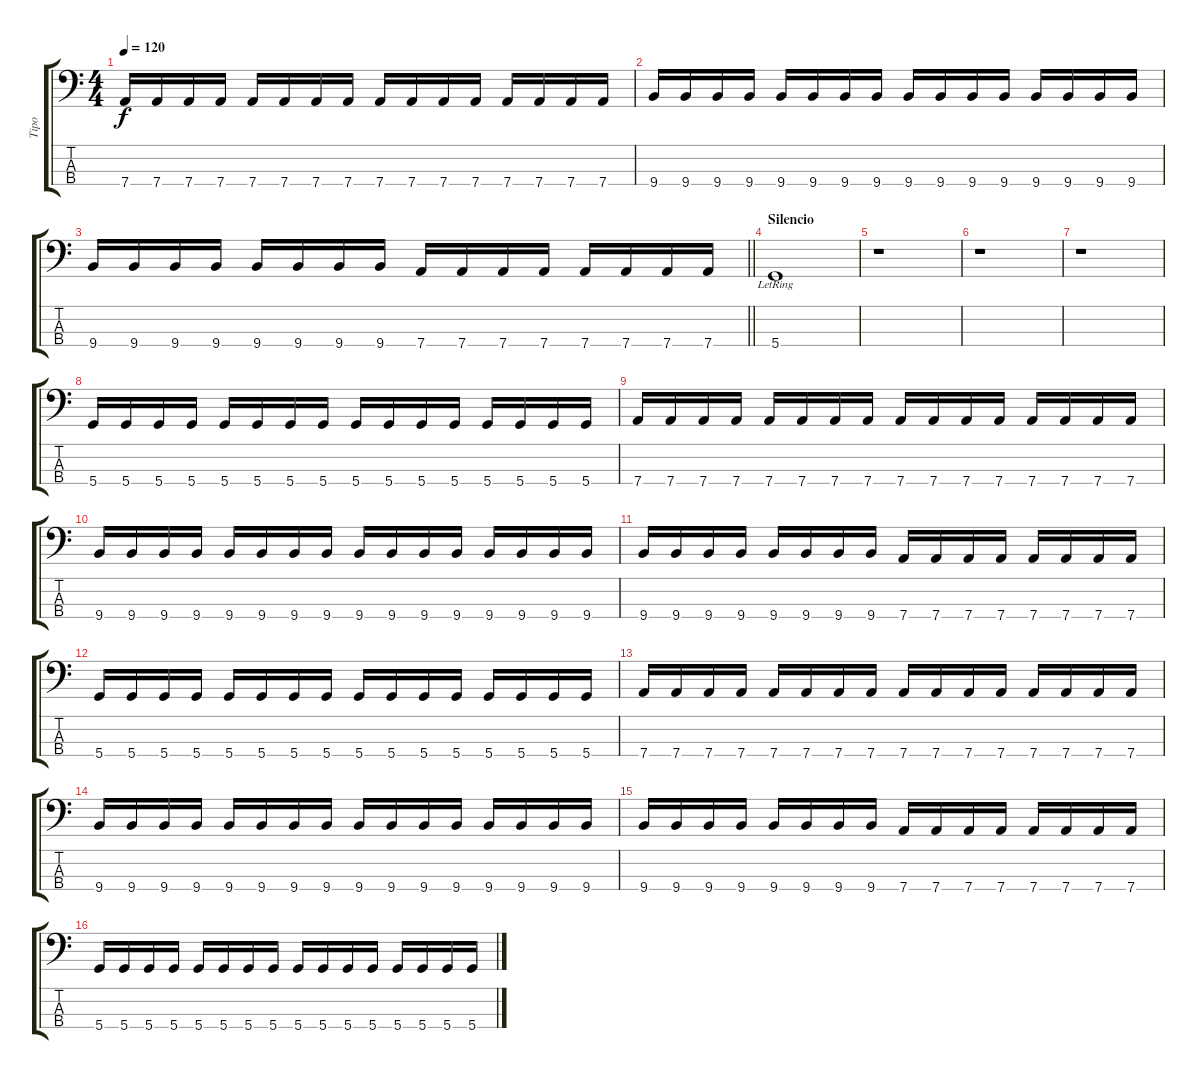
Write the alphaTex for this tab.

\track ("Tipo" "Tipo") {instrument electricbassfinger}
\staff {score tabs}
\tuning (G2 D2 A1 D1) {hide}
\ts (4 4)
\tempo 120
\clef f4
\ks c
7.4.16{dy f} 7.4.16 7.4.16 7.4.16 7.4.16 7.4.16 7.4.16 7.4.16 7.4.16 7.4.16 7.4.16 7.4.16 7.4.16 7.4.16 7.4.16 7.4.16 |
9.4.16 9.4.16 9.4.16 9.4.16 9.4.16 9.4.16 9.4.16 9.4.16 9.4.16 9.4.16 9.4.16 9.4.16 9.4.16 9.4.16 9.4.16 9.4.16 |
\barLineRight lightlight
9.4.16 9.4.16 9.4.16 9.4.16 9.4.16 9.4.16 9.4.16 9.4.16 7.4.16 7.4.16 7.4.16 7.4.16 7.4.16 7.4.16 7.4.16 7.4.16 |
\section ("" "Silencio")
5.4{lr}.1 |
r.1 |
r.1 |
r.1 |
5.4.16 5.4.16 5.4.16 5.4.16 5.4.16 5.4.16 5.4.16 5.4.16 5.4.16 5.4.16 5.4.16 5.4.16 5.4.16 5.4.16 5.4.16 5.4.16 |
7.4.16 7.4.16 7.4.16 7.4.16 7.4.16 7.4.16 7.4.16 7.4.16 7.4.16 7.4.16 7.4.16 7.4.16 7.4.16 7.4.16 7.4.16 7.4.16 |
9.4.16 9.4.16 9.4.16 9.4.16 9.4.16 9.4.16 9.4.16 9.4.16 9.4.16 9.4.16 9.4.16 9.4.16 9.4.16 9.4.16 9.4.16 9.4.16 |
9.4.16 9.4.16 9.4.16 9.4.16 9.4.16 9.4.16 9.4.16 9.4.16 7.4.16 7.4.16 7.4.16 7.4.16 7.4.16 7.4.16 7.4.16 7.4.16 |
5.4.16 5.4.16 5.4.16 5.4.16 5.4.16 5.4.16 5.4.16 5.4.16 5.4.16 5.4.16 5.4.16 5.4.16 5.4.16 5.4.16 5.4.16 5.4.16 |
7.4.16 7.4.16 7.4.16 7.4.16 7.4.16 7.4.16 7.4.16 7.4.16 7.4.16 7.4.16 7.4.16 7.4.16 7.4.16 7.4.16 7.4.16 7.4.16 |
9.4.16 9.4.16 9.4.16 9.4.16 9.4.16 9.4.16 9.4.16 9.4.16 9.4.16 9.4.16 9.4.16 9.4.16 9.4.16 9.4.16 9.4.16 9.4.16 |
9.4.16 9.4.16 9.4.16 9.4.16 9.4.16 9.4.16 9.4.16 9.4.16 7.4.16 7.4.16 7.4.16 7.4.16 7.4.16 7.4.16 7.4.16 7.4.16 |
5.4.16 5.4.16 5.4.16 5.4.16 5.4.16 5.4.16 5.4.16 5.4.16 5.4.16 5.4.16 5.4.16 5.4.16 5.4.16 5.4.16 5.4.16 5.4.16
